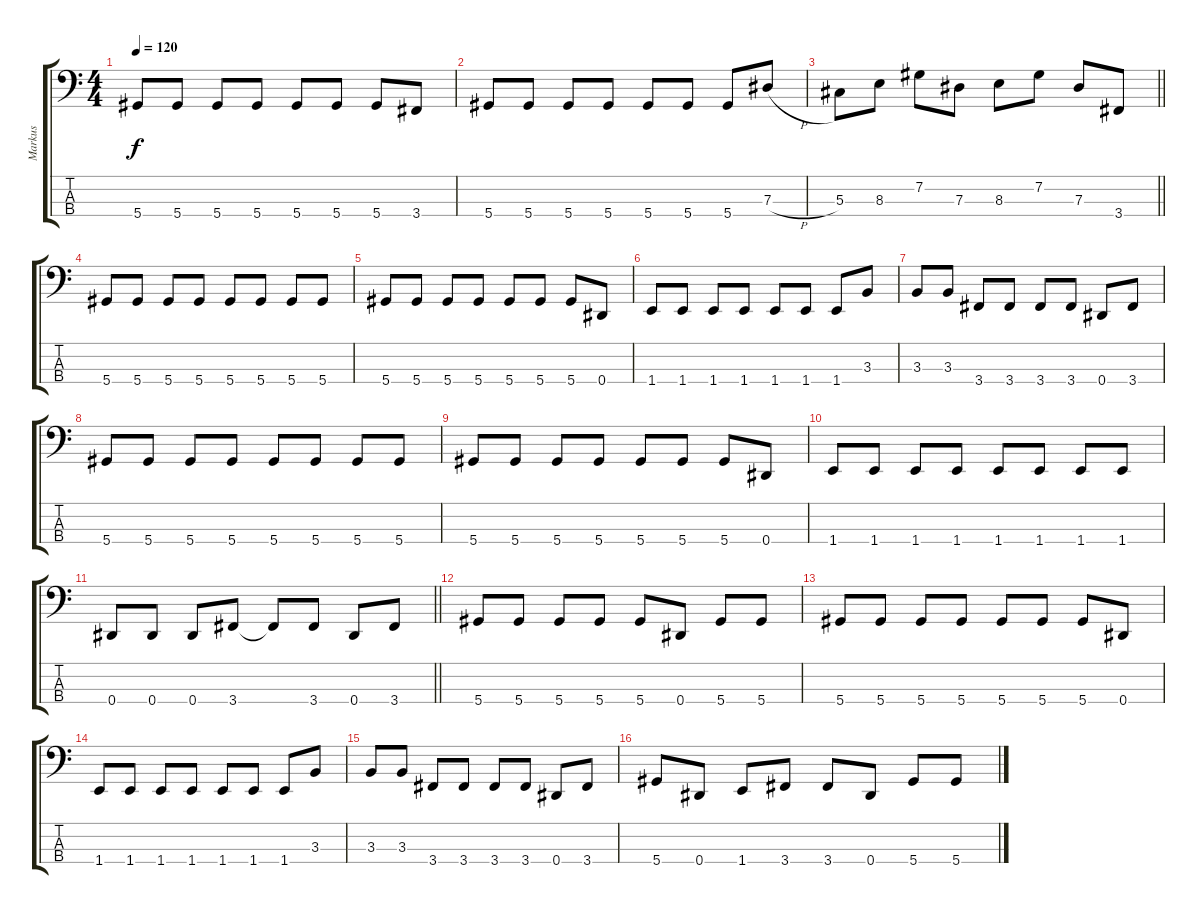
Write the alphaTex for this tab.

\track ("Markus" "Markus") {instrument electricbassfinger}
\staff {score tabs}
\tuning (Gb2 Db2 Ab1 Eb1) {hide}
\ts (4 4)
\tempo 120
\clef f4
\ks aminor
5.4.8{dy f} 5.4.8 5.4.8 5.4.8 5.4.8 5.4.8 5.4.8 3.4.8 |
5.4.8 5.4.8 5.4.8 5.4.8 5.4.8 5.4.8 5.4.8 7.3{h}.8 |
\barLineRight lightlight
5.3.8 8.3.8 7.2.8 7.3.8 8.3.8 7.2.8 7.3.8 3.4.8 |
5.4.8 5.4.8 5.4.8 5.4.8 5.4.8 5.4.8 5.4.8 5.4.8 |
5.4.8 5.4.8 5.4.8 5.4.8 5.4.8 5.4.8 5.4.8 0.4.8 |
1.4.8 1.4.8 1.4.8 1.4.8 1.4.8 1.4.8 1.4.8 3.3.8 |
3.3.8 3.3.8 3.4.8 3.4.8 3.4.8 3.4.8 0.4.8 3.4.8 |
5.4.8 5.4.8 5.4.8 5.4.8 5.4.8 5.4.8 5.4.8 5.4.8 |
5.4.8 5.4.8 5.4.8 5.4.8 5.4.8 5.4.8 5.4.8 0.4.8 |
1.4.8 1.4.8 1.4.8 1.4.8 1.4.8 1.4.8 1.4.8 1.4.8 |
\barLineRight lightlight
0.4.8 0.4.8 0.4.8 3.4.8 3.4{t}.8 3.4.8 0.4.8 3.4.8 |
5.4.8 5.4.8 5.4.8 5.4.8 5.4.8 0.4.8 5.4.8 5.4.8 |
5.4.8 5.4.8 5.4.8 5.4.8 5.4.8 5.4.8 5.4.8 0.4.8 |
1.4.8 1.4.8 1.4.8 1.4.8 1.4.8 1.4.8 1.4.8 3.3.8 |
3.3.8 3.3.8 3.4.8 3.4.8 3.4.8 3.4.8 0.4.8 3.4.8 |
5.4.8 0.4.8 1.4.8 3.4.8 3.4.8 0.4.8 5.4.8 5.4.8
